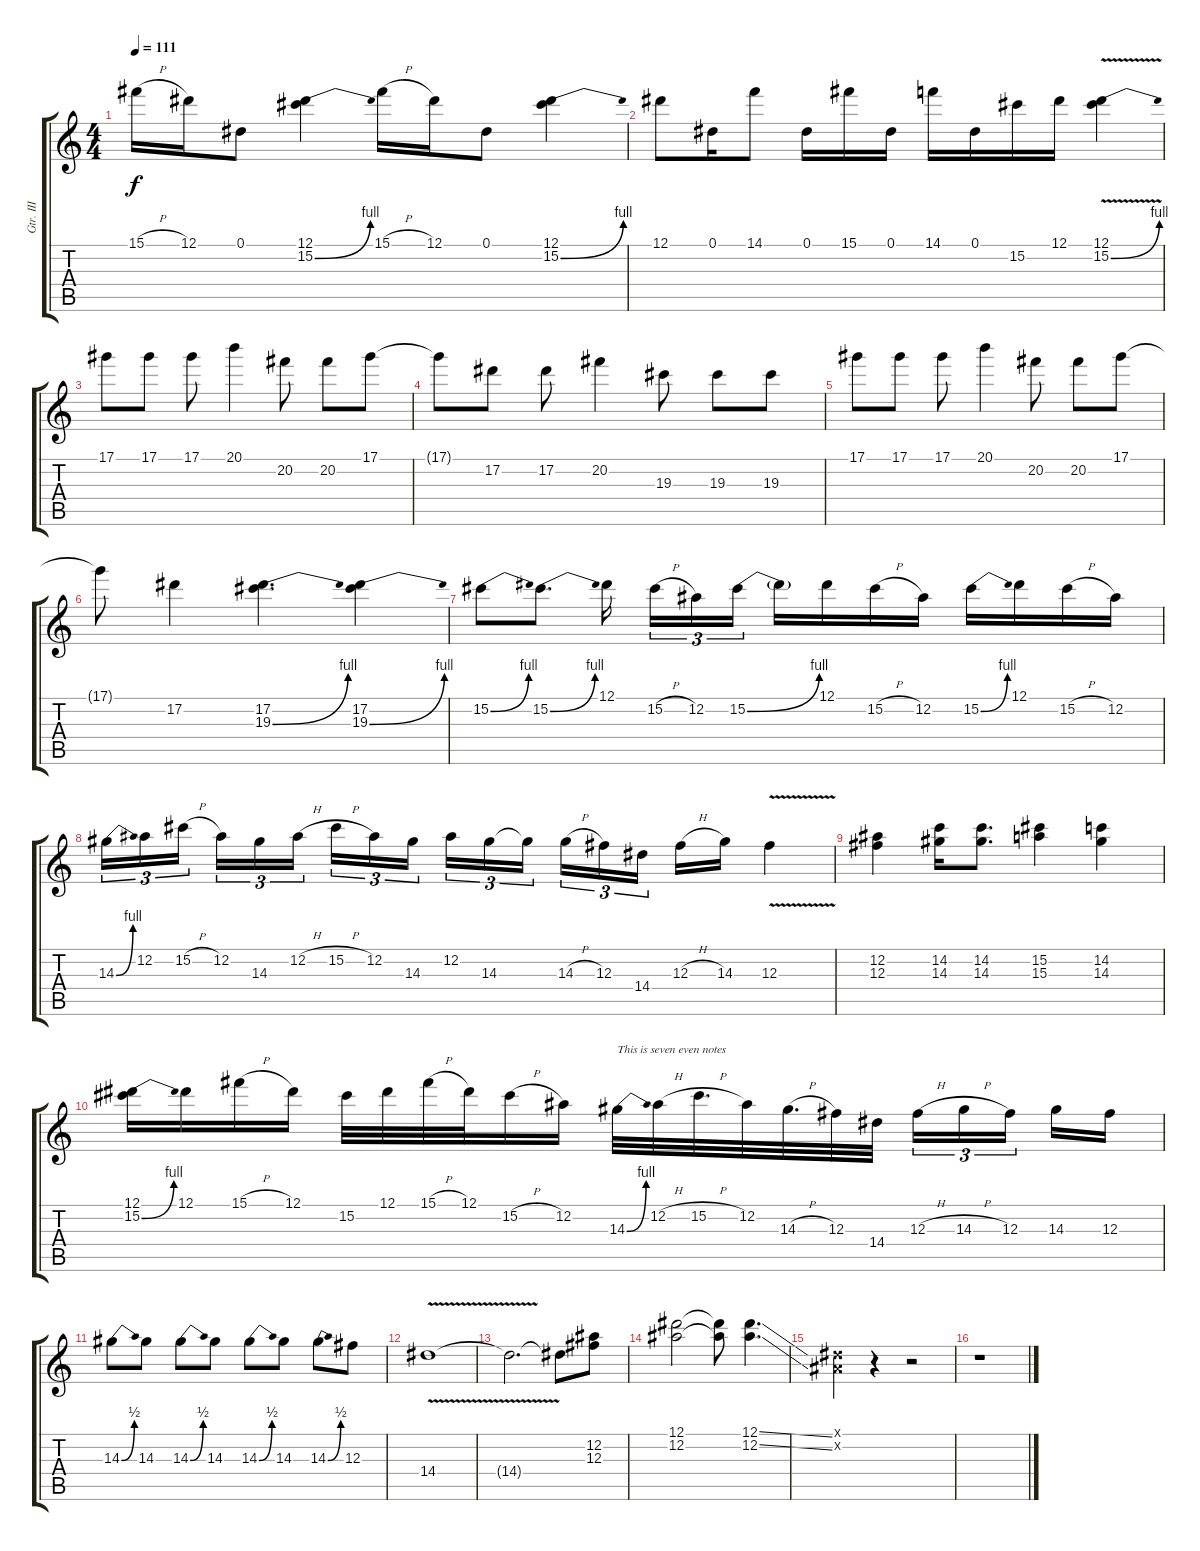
\track ("Gtr. III" "Gtr. III") {instrument distortionguitar}
\staff {score tabs}
\tuning (Eb4 Bb3 Gb3 Db3 Ab2 Eb2) {hide}
\ts (4 4)
\tempo 111
\clef g2
\ks c
15.1{h}.16{dy f} 12.1.16 0.1.8 (12.1 15.2{be (bend 0 0 60 4)}).4 15.1{h}.16 12.1.16 0.1.8 (12.1 15.2{be (bend 0 0 60 4)}).4 |
12.1.8 0.1.16 14.1.8 0.1.16 15.1.16 0.1.16 14.1.16 0.1.16 15.2.16 12.1.16 (12.1{v} 15.2{be (bend 0 0 60 4) v}).4 |
17.1.8 17.1.8 17.1.8 20.1.4 20.2.8 20.2.8 17.1.8 |
17.1{t}.8 17.2.8 17.2.8 20.2.4 19.3.8 19.3.8 19.3.8 |
17.1.8 17.1.8 17.1.8 20.1.4 20.2.8 20.2.8 17.1.8 |
17.1{t}.8 17.2.4 (17.2 19.3{be (bend 0 0 60 4)}).4{d} (17.2 19.3{be (bend 0 0 60 4)}).4 |
15.2{be (bend 0 0 60 4)}.8 15.2{be (bend 0 0 60 4)}.8{d} 12.1.16{beam splitsecondary} 15.2{h}.16{tu (3 2)} 12.2.16{tu (3 2)} 15.2{be (bend 0 0 60 4)}.16{tu (3 2)} 15.2{t}.16 12.1.16 15.2{h}.16 12.2.16 15.2{be (bend 0 0 60 4)}.16 12.1.16 15.2{h}.16 12.2.16 |
14.3{be (bend 0 0 60 4)}.16{tu (3 2)} 12.2.16{tu (3 2)} 15.2{h}.16{tu (3 2) beam splitsecondary} 12.2.16{tu (3 2)} 14.3.16{tu (3 2)} 12.2{h}.16{tu (3 2)} 15.2{h}.16{tu (3 2)} 12.2.16{tu (3 2)} 14.3.16{tu (3 2) beam splitsecondary} 12.2.16{tu (3 2)} 14.3.16{tu (3 2)} 14.3{t}.16{tu (3 2)} 14.3{h}.16{tu (3 2)} 12.3.16{tu (3 2)} 14.4.16{tu (3 2) beam splitsecondary} 12.3{h}.16 14.3.16 12.3{v}.4 |
(12.2 12.3).4 (14.2 14.3).16 (14.2 14.3).8{d} (15.2 15.3).4 (14.2 14.3).4 |
(12.1 15.2{be (bend 0 0 60 4)}).16 12.1.16 15.1{h}.16 12.1.16 15.2.32 12.1.32 15.1{h}.32 12.1.32 15.2{h}.16 12.2.16 14.3{be (bend 0 0 60 4)}.32{txt "This is seven even notes"} 12.2{h}.32 15.2{h}.32{d} 12.2.32 14.3{h}.32{d} 12.3.32 14.4.32 12.3{h}.16{tu (3 2)} 14.3{h}.16{tu (3 2)} 12.3.16{tu (3 2) beam splitsecondary} 14.3.16 12.3.16 |
14.3{be (bend 0 0 60 2)}.8 14.3.8 14.3{be (bend 0 0 60 2)}.8 14.3.8 14.3{be (bend 0 0 60 2)}.8 14.3.8 14.3{be (bend 0 0 60 2)}.8 12.3.8 |
14.4{v}.1 |
14.4{t}.2{d} 14.4{t}.8 (12.2 12.3).8 |
(12.1 12.2).2 (12.1{t} 12.2{t}).8 (12.1{ss} 12.2{ss}).4{d} |
(0.1{x} 0.2{x}).4 r.4 r.2 |
r.1
